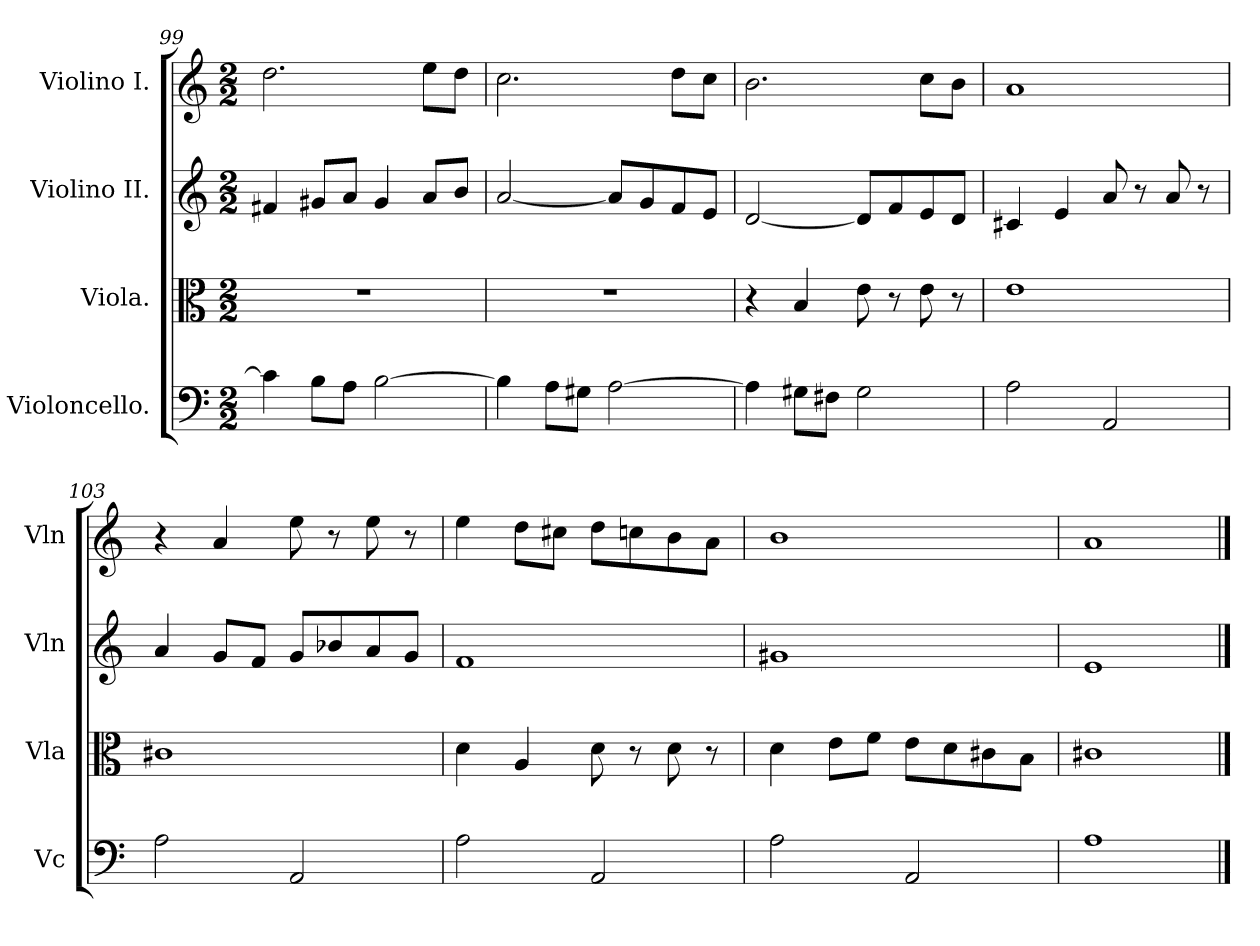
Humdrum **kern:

**kern	**kern	**kern	**kern
*part4	*part3	*part2	*part1
*staff4	*staff3	*staff2	*staff1
*I"Violoncello.	*I"Viola.	*I"Violino II.	*I"Violino I.
*I'Vc	*I'Vla	*I'Vln	*I'Vln
*clefF4	*clefC3	*clefG2	*clefG2
*k[]	*k[]	*k[]	*k[]
*M2/2	*M2/2	*M2/2	*M2/2
=99	=99	=99	=99
4c\]	1r	4f#X/	2.dd\
8B\L	.	8g#X/L	.
8A\J	.	8a/J	.
[2B\	.	4g#/	.
.	.	8a/L	8ee\L
.	.	8b/J	8dd\J
=100	=100	=100	=100
4B\]	1r	[2a/	2.cc\
8A\L	.	.	.
8G#X\J	.	.	.
[2A\	.	8a/L]	.
.	.	8g/	.
.	.	8f/	8dd\L
.	.	8e/J	8cc\J
=101	=101	=101	=101
4A\]	4r	[2d/	2.b\
8G#X\L	4B/	.	.
8F#X\J	.	.	.
2G#\	8e\	8d/L]	.
.	8r	8f/	.
.	8e\	8e/	8cc\L
.	8r	8d/J	8b\J
=102	=102	=102	=102
2A\	1e	4c#X/	1a
.	.	4e/	.
2AA/	.	8a/	.
.	.	8r	.
.	.	8a/	.
.	.	8r	.
=103	=103	=103	=103
2A\	1c#X	4a/	4r
.	.	8g/L	4a/
.	.	8f/J	.
2AA/	.	8g/L	8ee\
.	.	8b-X/	8r
.	.	8a/	8ee\
.	.	8g/J	8r
=104	=104	=104	=104
2A\	4d\	1f	4ee\
.	4A/	.	8dd\L
.	.	.	8cc#X\J
2AA/	8d\	.	8dd\L
.	8r	.	8ccn\
.	8d\	.	8b\
.	8r	.	8a\J
=105	=105	=105	=105
2A\	4d\	1g#X	1b
.	8e\L	.	.
.	8f\J	.	.
2AA/	8e\L	.	.
.	8d\	.	.
.	8c#X\	.	.
.	8B\J	.	.
=106	=106	=106	=106
1A	1c#X	1e	1a
==	==	==	==
*-	*-	*-	*-
